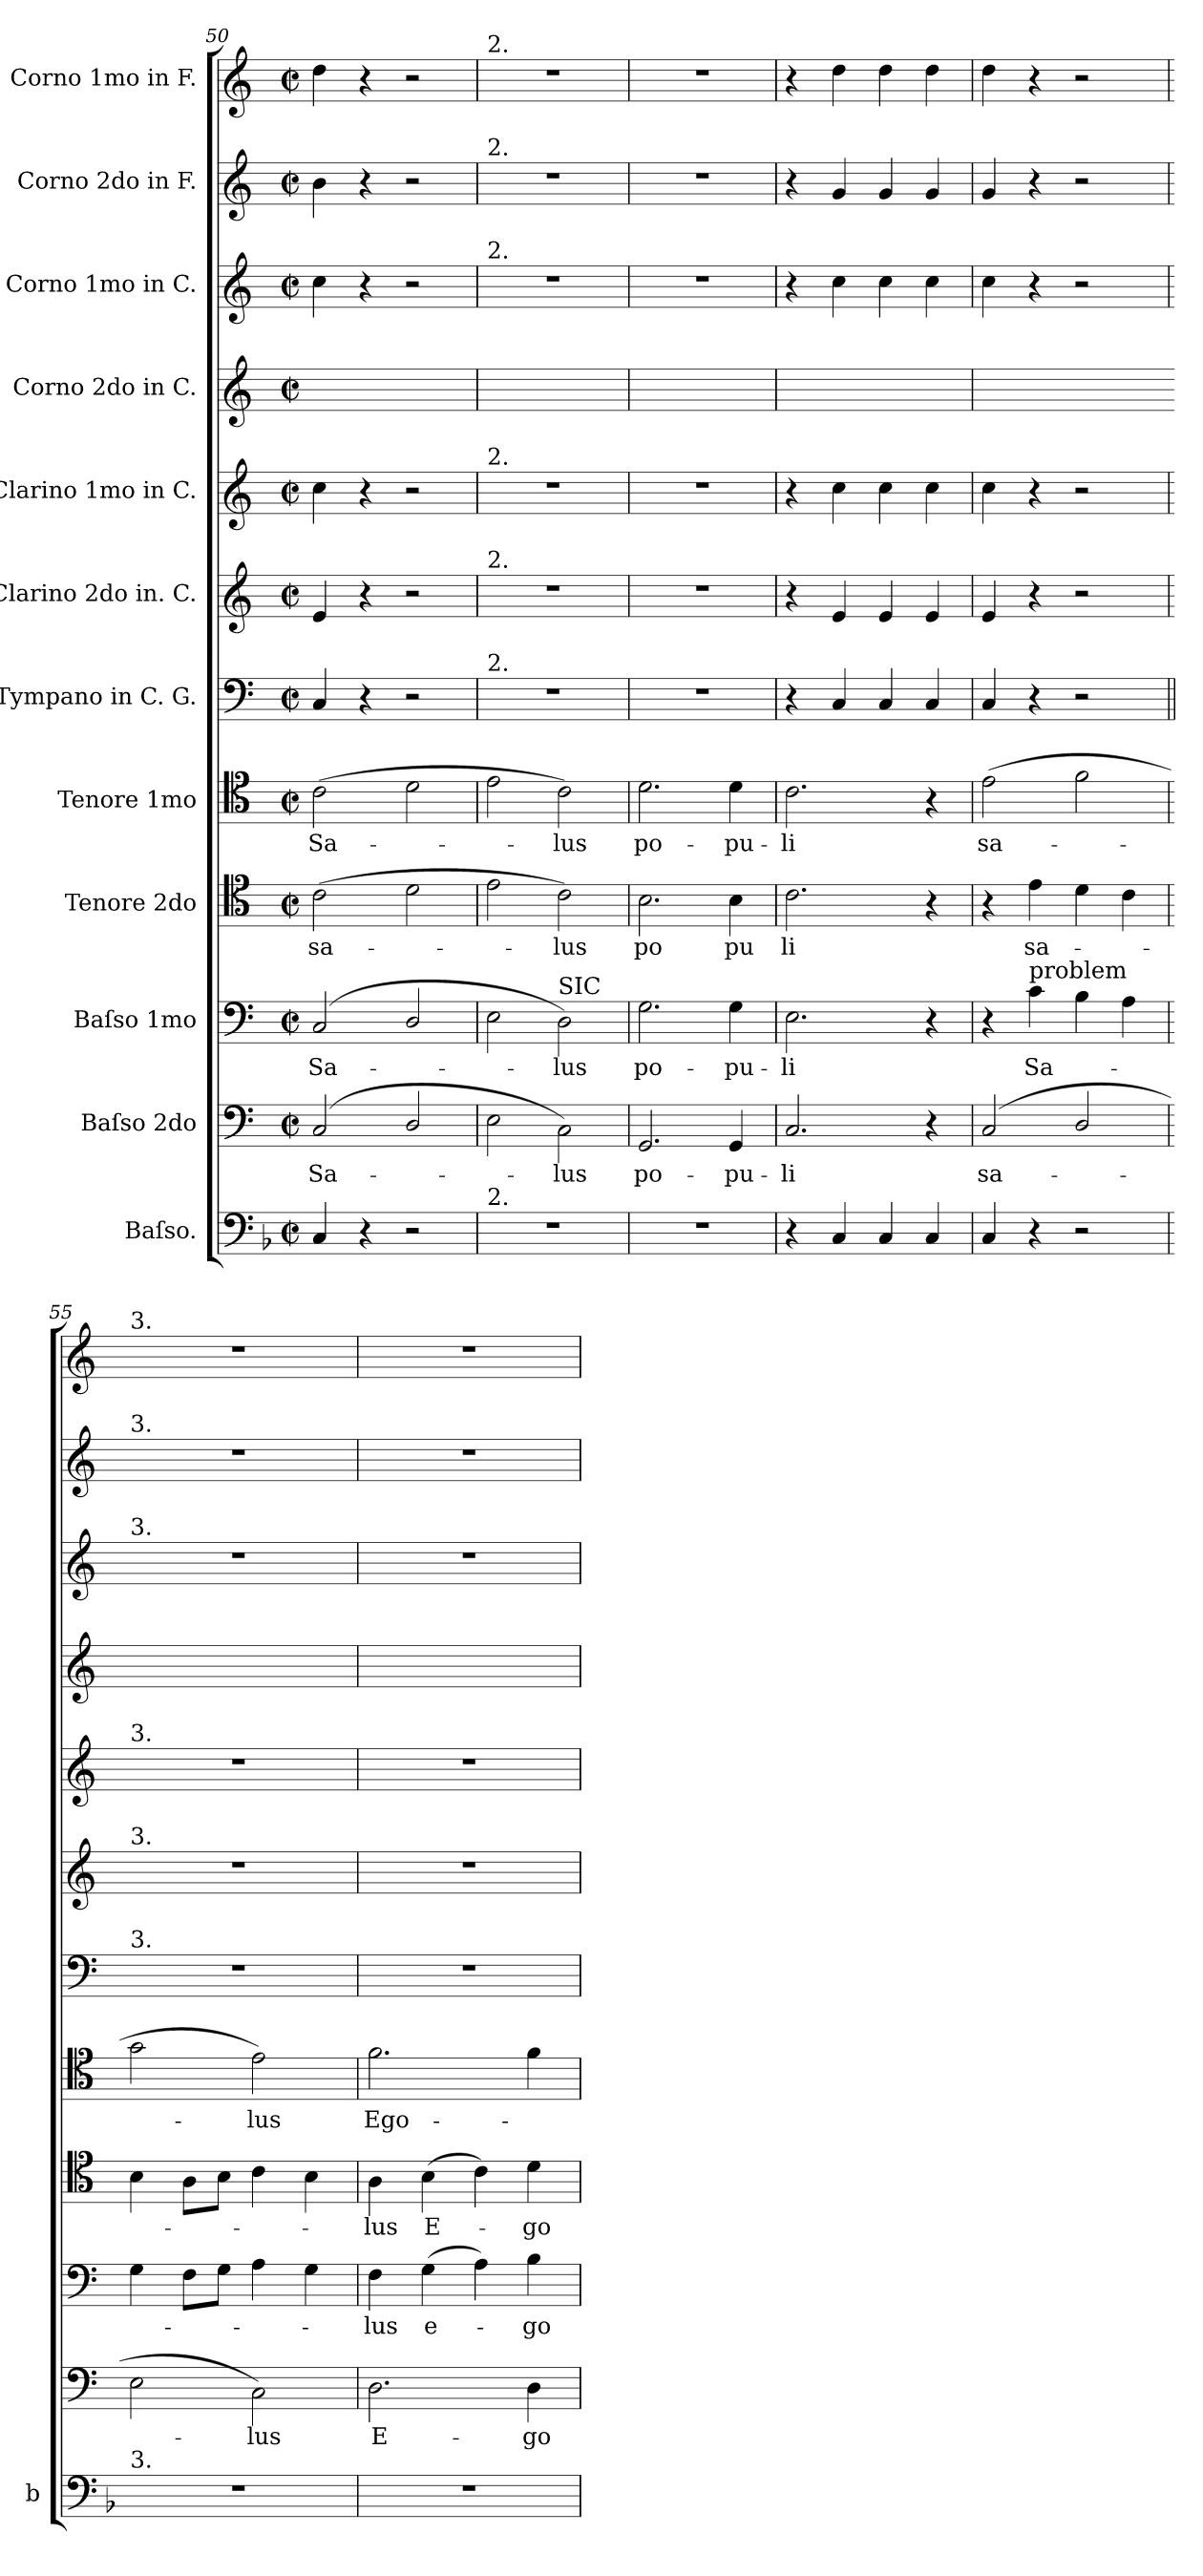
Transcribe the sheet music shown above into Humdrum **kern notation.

**kern	**kern	**text	**kern	**text	**kern	**text	**kern	**text	**kern	**kern	**kern	**kern	**kern	**kern	**kern
*part12	*part11	*part11	*part10	*part10	*part9	*part9	*part8	*part8	*part7	*part6	*part5	*part4	*part3	*part2	*part1
*staff12	*staff11	*staff11	*staff10	*staff10	*staff9	*staff9	*staff8	*staff8	*staff7	*staff6	*staff5	*staff4	*staff3	*staff2	*staff1
*I"Baſso.	*I"Baſso 2do	*	*I"Baſso 1mo	*	*I"Tenore 2do	*	*I"Tenore 1mo	*	*I"Tympano in C. G.	*I"Clarino 2do in. C.	*I"Clarino 1mo in C.	*I"Corno 2do in C.	*I"Corno 1mo in C.	*I"Corno 2do in F.	*I"Corno 1mo in F.
*I'b	*	*	*	*	*	*	*	*	*	*	*	*	*	*	*
*clefF4	*clefF4	*	*clefF4	*	*clefC4	*	*clefC4	*	*clefF4	*clefG2	*clefG2	*clefG2	*clefG2	*clefG2	*clefG2
*	*	*	*	*	*	*	*	*	*	*	*	*	*	*ITrd4c7	*ITrd4c7
*k[b-]	*k[]	*	*k[]	*	*k[]	*	*k[]	*	*k[]	*k[]	*k[]	*k[]	*k[]	*k[b-]	*k[b-]
*M2/2	*M2/2	*	*M2/2	*	*M2/2	*	*M2/2	*	*M2/2	*M2/2	*M2/2	*M2/2	*M2/2	*M2/2	*M2/2
*met(c|)	*met(c|)	*	*met(c|)	*	*met(c|)	*	*met(c|)	*	*met(c|)	*met(c|)	*met(c|)	*met(c|)	*met(c|)	*met(c|)	*met(c|)
=50	=50	=50	=50	=50	=50	=50	=50	=50	=50	=50	=50	=50	=50	=50	=50
4C/	(2C/	Sa-	(2C/	Sa-	(2c\	sa-	(2c\	Sa-	4C/	4e/	4cc\	1ryy	4cc\	4e\	4g\
4r	.	.	.	.	.	.	.	.	4r	4r	4r	.	4r	4r	4r
2r	2D/	.	2D/	.	2d\	.	2d\	.	2r	2r	2r	.	2r	2r	2r
=51	=51	=51	=51	=51	=51	=51	=51	=51	=51	=51	=51	=51	=51	=51	=51
!	!	!	!	!	!	!	!	!	!	!	!	!	!	!	!LO:TX:a:t=2.
!	!	!	!	!	!	!	!	!	!	!	!	!	!	!LO:TX:a:t=2.	!
!	!	!	!	!	!	!	!	!	!	!	!	!	!LO:TX:a:t=2.	!	!
!	!	!	!	!	!	!	!	!	!	!	!LO:TX:a:t=2.	!	!	!	!
!	!	!	!	!	!	!	!	!	!	!LO:TX:a:t=2.	!	!	!	!	!
!	!	!	!	!	!	!	!	!	!LO:TX:a:t=2.	!	!	!	!	!	!
!LO:TX:a:t=2.	!	!	!	!	!	!	!	!	!	!	!	!	!	!	!
1r	2E\	.	2E\	.	2e\	.	2e\	.	1r	1r	1r	1ryy	1r	1r	1r
!	!	!	!LO:TX:a:t=SIC	!	!	!	!	!	!	!	!	!	!	!	!
.	2C\)	-lus	2D\)	-lus	2c\)	-lus	2c\)	-lus	.	.	.	.	.	.	.
=52	=52	=52	=52	=52	=52	=52	=52	=52	=52	=52	=52	=52	=52	=52	=52
1r	2.GG/	po-	2.G\	po-	2.B\	po	2.d\	po-	1r	1r	1r	1ryy	1r	1r	1r
.	4GG/	-pu-	4G\	-pu-	4B\	pu	4d\	-pu-	.	.	.	.	.	.	.
=53	=53	=53	=53	=53	=53	=53	=53	=53	=53	=53	=53	=53	=53	=53	=53
4r	2.C/	-li	2.E\	-li	2.c\	li	2.c\	-li	4r	4r	4r	1ryy	4r	4r	4r
4C/	.	.	.	.	.	.	.	.	4C/	4e/	4cc\	.	4cc\	4c/	4g\
4C/	.	.	.	.	.	.	.	.	4C/	4e/	4cc\	.	4cc\	4c/	4g\
4C/	4r	.	4r	.	4r	.	4r	.	4C/	4e/	4cc\	.	4cc\	4c/	4g\
=54	=54	=54	=54	=54	=54	=54	=54	=54	=54	=54	=54	=54	=54	=54	=54
4C/	(2C/	sa-	4r	.	4r	.	(2e\	sa-	4C/	4e/	4cc\	1ryy	4cc\	4c/	4g\
!	!	!	!LO:TX:a:t=problem	!	!	!	!	!	!	!	!	!	!	!	!
4r	.	.	4c\	Sa-	4e\	sa-	.	.	4r	4r	4r	.	4r	4r	4r
2r	2D/	.	4B\	.	4d\	.	2f\	.	2r	2r	2r	.	2r	2r	2r
.	.	.	4A\	.	4c\	.	.	.	.	.	.	.	.	.	.
=55	=55	=55	=55	=55	=55	=55	=55	=55	=55||	=55	=55	=55	=55	=55	=55
!	!	!	!	!	!	!	!	!	!	!	!	!	!	!	!LO:TX:a:t=3.
!	!	!	!	!	!	!	!	!	!	!	!	!	!	!LO:TX:a:t=3.	!
!	!	!	!	!	!	!	!	!	!	!	!	!	!LO:TX:a:t=3.	!	!
!	!	!	!	!	!	!	!	!	!	!	!LO:TX:a:t=3.	!	!	!	!
!	!	!	!	!	!	!	!	!	!	!LO:TX:a:t=3.	!	!	!	!	!
!	!	!	!	!	!	!	!	!	!LO:TX:a:t=3.	!	!	!	!	!	!
!LO:TX:a:t=3.	!	!	!	!	!	!	!	!	!	!	!	!	!	!	!
1r	2E\	.	4G\	.	4B\	.	2g\	.	1r	1r	1r	1ryy	1r	1r	1r
.	.	.	8F\L	.	8A\L	.	.	.	.	.	.	.	.	.	.
.	.	.	8G\J	.	8B\J	.	.	.	.	.	.	.	.	.	.
.	2C\)	-lus	4A\	.	4c\	.	2e\)	-lus	.	.	.	.	.	.	.
.	.	.	4G\	.	4B\	.	.	.	.	.	.	.	.	.	.
=56	=56	=56	=56	=56	=56	=56	=56	=56	=56	=56	=56	=56	=56	=56	=56
1r	2.D\	E-	4F\	-lus	4A\	-lus	2.f\	Ego-	1r	1r	1r	1ryy	1r	1r	1r
.	.	.	(4G\	e-	(4B\	E-	.	.	.	.	.	.	.	.	.
.	.	.	4A\)	.	4c\)	.	.	.	.	.	.	.	.	.	.
.	4D\	-go	4B\	-go	4d\	-go	4f\	.	.	.	.	.	.	.	.
=	=	=	=	=	=	=	=	=	=	=	=	=	=	=	=
*-	*-	*-	*-	*-	*-	*-	*-	*-	*-	*-	*-	*-	*-	*-	*-
